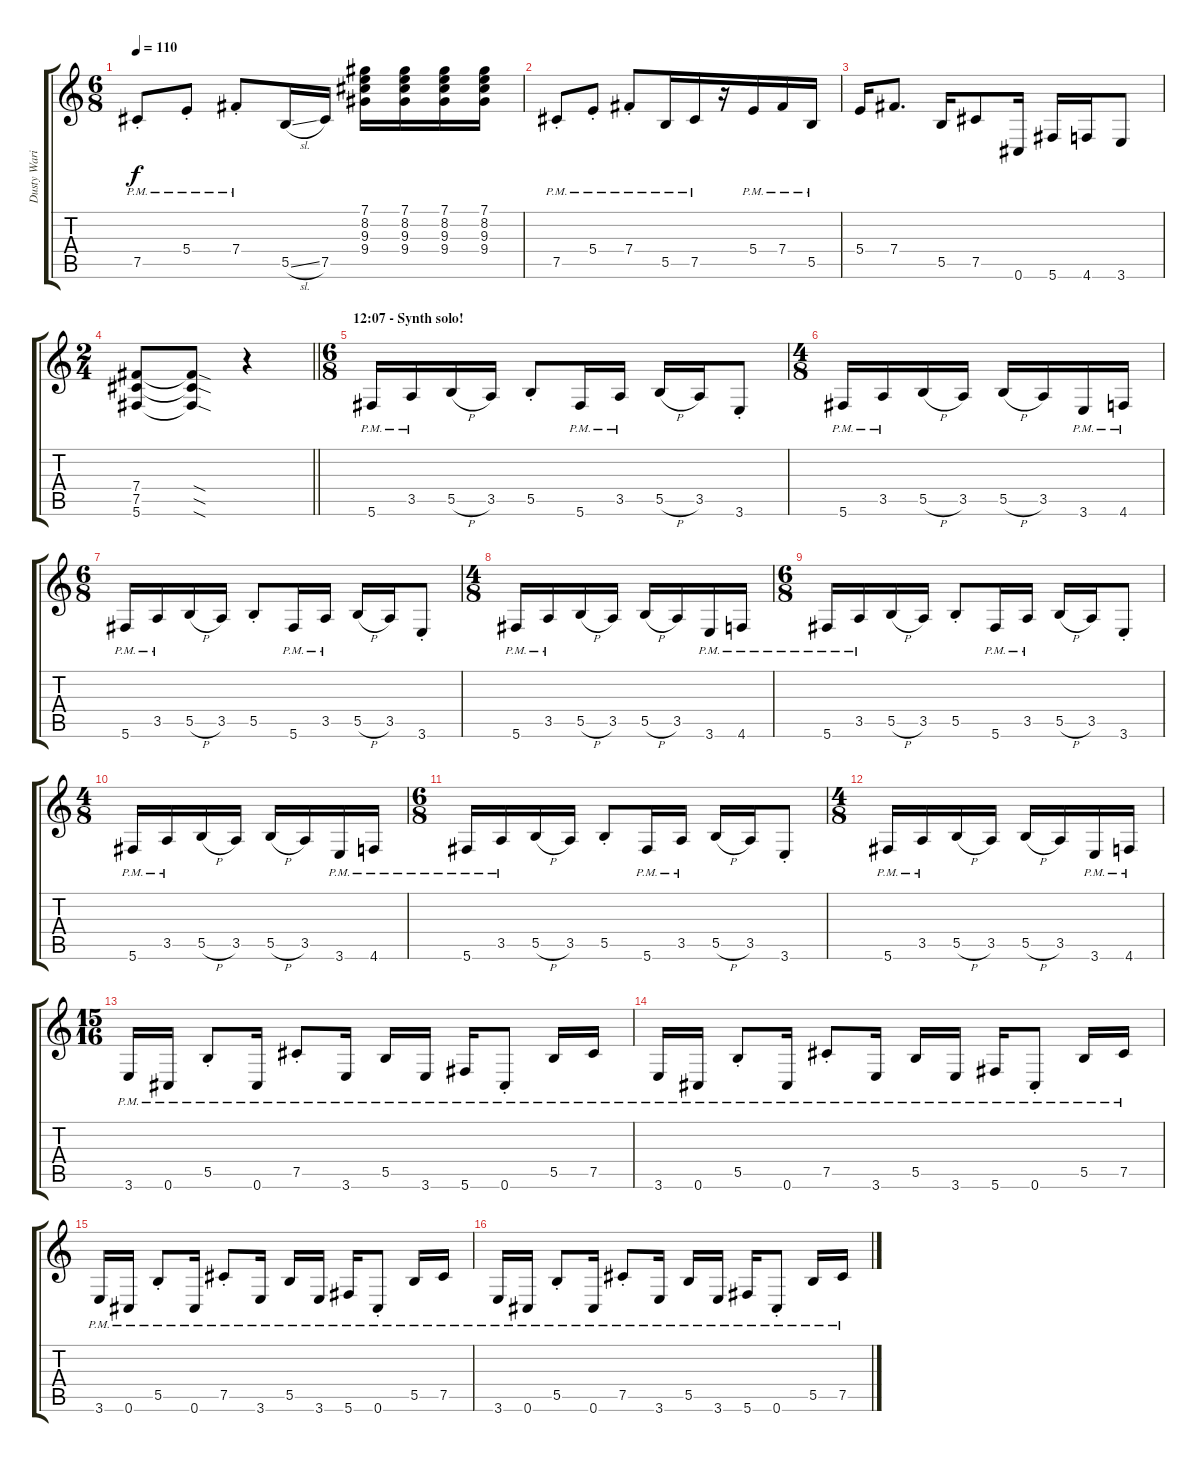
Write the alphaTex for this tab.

\track ("Dusty Waring" "Dusty Wari") {instrument distortionguitar}
\staff {score tabs}
\tuning (Db4 Ab3 E3 B2 Gb2 Db2) {hide}
\ts (6 8)
\tempo 110
\clef g2
\ks c
7.5{pm st}.8{dy f} 5.4{pm st}.8{beam split} 7.4{pm st}.8{beam merge} 5.5{sl}.16 7.5.16{beam split} (7.1 8.2 9.3 9.4).16 (7.1 8.2 9.3 9.4).16 (7.1 8.2 9.3 9.4).16 (7.1 8.2 9.3 9.4).16 |
7.5{pm st}.8 5.4{pm st}.8{beam split} 7.4{pm st}.8{beam merge} 5.5{pm}.16 7.5{pm}.16 r.16 5.4{pm}.16 7.4{pm}.16 5.5{pm}.16 |
5.4.16{beam merge} 7.4.8{d beam split} 5.5.16{beam merge} 7.5.8{beam merge} 0.6.16{beam split} 5.6.16{beam merge} 4.6.16{beam merge} 3.6.8 |
\ts (2 4)
\barLineRight lightlight
(7.4 7.5 5.6).8 (7.4{sod t} 7.5{sod t} 5.6{sod t}).8 r.4 |
\ts (6 8)
\section ("" "12:07 - Synth solo!")
5.6{pm}.16 3.5{pm}.16 5.5{h}.16 3.5.16{beam split} 5.5{st}.8{beam merge} 5.6{pm}.16 3.5{pm}.16{beam split} 5.5{h}.16 3.5.16 3.6{st}.8 |
\ts (4 8)
5.6{pm}.16 3.5{pm}.16{beam merge} 5.5{h}.16 3.5.16 5.5{h}.16 3.5.16{beam merge} 3.6{pm}.16 4.6{pm}.16 |
\ts (6 8)
5.6{pm}.16 3.5{pm}.16 5.5{h}.16 3.5.16{beam split} 5.5{st}.8{beam merge} 5.6{pm}.16 3.5{pm}.16{beam split} 5.5{h}.16 3.5.16 3.6{st}.8 |
\ts (4 8)
5.6{pm}.16 3.5{pm}.16{beam merge} 5.5{h}.16 3.5.16 5.5{h}.16 3.5.16{beam merge} 3.6{pm}.16 4.6{pm}.16 |
\ts (6 8)
5.6{pm}.16 3.5{pm}.16 5.5{h}.16 3.5.16{beam split} 5.5{st}.8{beam merge} 5.6{pm}.16 3.5{pm}.16{beam split} 5.5{h}.16 3.5.16 3.6{st}.8 |
\ts (4 8)
5.6{pm}.16 3.5{pm}.16{beam merge} 5.5{h}.16 3.5.16 5.5{h}.16 3.5.16{beam merge} 3.6{pm}.16 4.6{pm}.16 |
\ts (6 8)
5.6{pm}.16 3.5{pm}.16 5.5{h}.16 3.5.16{beam split} 5.5{st}.8{beam merge} 5.6{pm}.16 3.5{pm}.16{beam split} 5.5{h}.16 3.5.16 3.6{st}.8 |
\ts (4 8)
5.6{pm}.16 3.5{pm}.16{beam merge} 5.5{h}.16 3.5.16 5.5{h}.16 3.5.16{beam merge} 3.6{pm}.16 4.6{pm}.16 |
\ts (15 16)
3.6{pm}.16 0.6{pm}.16{beam split} 5.5{pm st}.8{beam merge} 0.6{pm}.16{beam split} 7.5{pm st}.8{beam merge} 3.6{pm}.16{beam split} 5.5{pm}.16{beam merge} 3.6{pm}.16{beam split} 5.6{pm}.16 0.6{pm st}.8 5.5{pm}.16 7.5{pm}.16 |
3.6{pm}.16 0.6{pm}.16{beam split} 5.5{pm st}.8{beam merge} 0.6{pm}.16{beam split} 7.5{pm st}.8{beam merge} 3.6{pm}.16{beam split} 5.5{pm}.16{beam merge} 3.6{pm}.16{beam split} 5.6{pm}.16 0.6{pm st}.8 5.5{pm}.16 7.5{pm}.16 |
3.6{pm}.16 0.6{pm}.16{beam split} 5.5{pm st}.8{beam merge} 0.6{pm}.16{beam split} 7.5{pm st}.8{beam merge} 3.6{pm}.16{beam split} 5.5{pm}.16{beam merge} 3.6{pm}.16{beam split} 5.6{pm}.16 0.6{pm st}.8 5.5{pm}.16 7.5{pm}.16 |
3.6{pm}.16 0.6{pm}.16{beam split} 5.5{pm st}.8{beam merge} 0.6{pm}.16{beam split} 7.5{pm st}.8{beam merge} 3.6{pm}.16{beam split} 5.5{pm}.16{beam merge} 3.6{pm}.16{beam split} 5.6{pm}.16 0.6{pm st}.8 5.5{pm}.16 7.5{pm}.16
